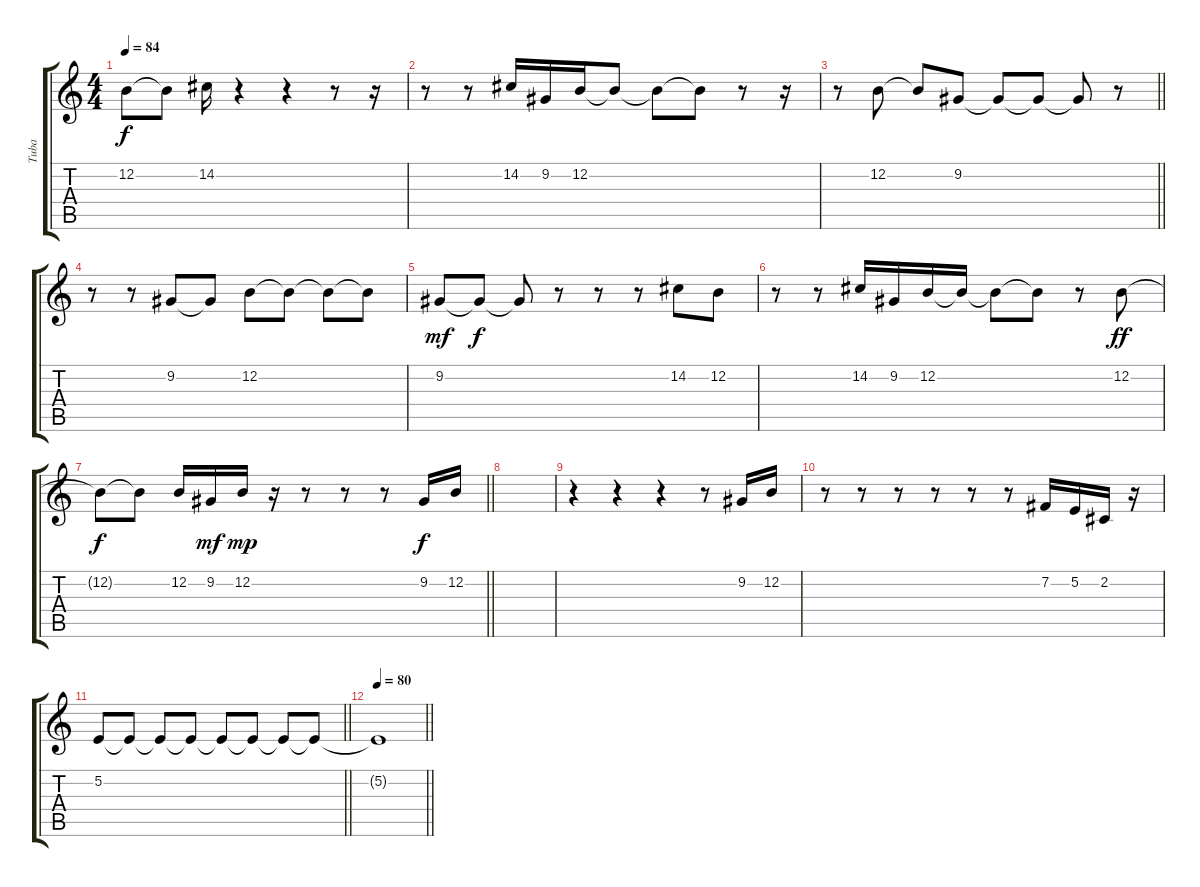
\track ("Tuba" "Tuba") {instrument tuba}
\staff {score tabs}
\tuning (E4 B3 G3 D3 A2 E2) {hide}
\ts (4 4)
\tempo 84
\clef g2
\ks c
12.2{t}.8{dy f} 12.2{t}.8 14.2.16 r.4 r.4 r.8 r.16 |
r.8 r.8 14.2.16 9.2.16 12.2.16 12.2{t}.8 12.2{t}.8 12.2{t}.8 r.8 r.16 |
\barLineRight lightlight
r.8 12.2.8 12.2{t}.8 9.2.8 9.2{t}.8 9.2{t}.8 9.2{t}.8 r.8 |
r.8 r.8 9.2.8 9.2{t}.8 12.2.8 12.2{t}.8 12.2{t}.8 12.2{t}.8 |
9.2.8{dy mf} 9.2{t}.8{dy f} 9.2{t}.8 r.8 r.8 r.8 14.2.8 12.2.8 |
r.8 r.8 14.2.16 9.2.16 12.2.16 12.2{t}.16 12.2{t}.8 12.2{t}.8 r.8 12.2.8{dy ff} |
\barLineRight lightlight
12.2{t}.8{dy f} 12.2{t}.8 12.2.16 9.2.16{dy mf} 12.2.16{dy mp} r.16 r.8 r.8 r.8 9.2.16{dy f} 12.2.16 |
|
r.4 r.4 r.4 r.8 9.2.16 12.2.16 |
r.8 r.8 r.8 r.8 r.8 r.8 7.2.16 5.2.16 2.2.16 r.16 |
\barLineRight lightlight
5.2.8{volume 0} 5.2{t}.8 5.2{t}.8 5.2{t}.8 5.2{t}.8 5.2{t}.8 5.2{t}.8 5.2{t}.8 |
\tempo 80
\barLineRight lightlight
5.2{t}.1
